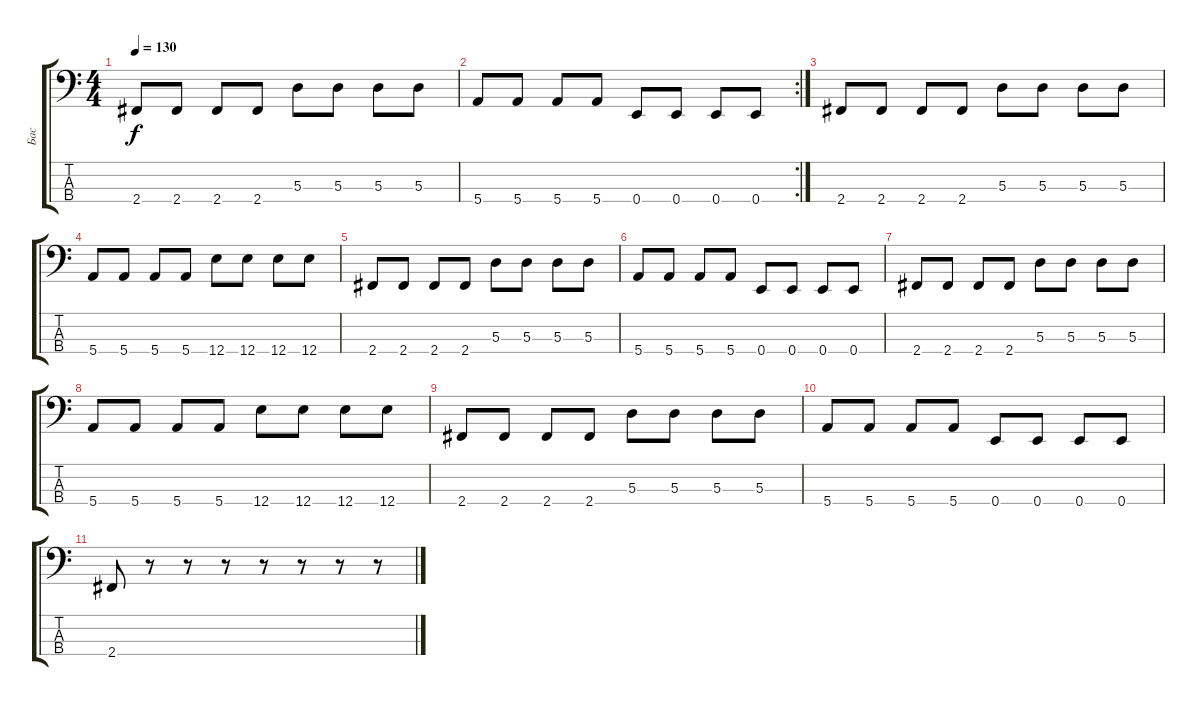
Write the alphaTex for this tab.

\track ("Бас" "Бас") {instrument electricbasspick}
\staff {score tabs}
\tuning (G2 D2 A1 E1) {hide}
\ts (4 4)
\tempo 130
\clef f4
\ks c
2.4.8{dy f} 2.4.8 2.4.8 2.4.8 5.3.8 5.3.8 5.3.8 5.3.8 |
\rc 2
5.4.8 5.4.8 5.4.8 5.4.8 0.4.8 0.4.8 0.4.8 0.4.8 |
2.4.8 2.4.8 2.4.8 2.4.8 5.3.8 5.3.8 5.3.8 5.3.8 |
5.4.8 5.4.8 5.4.8 5.4.8 12.4.8 12.4.8 12.4.8 12.4.8 |
2.4.8 2.4.8 2.4.8 2.4.8 5.3.8 5.3.8 5.3.8 5.3.8 |
5.4.8 5.4.8 5.4.8 5.4.8 0.4.8 0.4.8 0.4.8 0.4.8 |
2.4.8 2.4.8 2.4.8 2.4.8 5.3.8 5.3.8 5.3.8 5.3.8 |
5.4.8 5.4.8 5.4.8 5.4.8 12.4.8 12.4.8 12.4.8 12.4.8 |
2.4.8 2.4.8 2.4.8 2.4.8 5.3.8 5.3.8 5.3.8 5.3.8 |
5.4.8 5.4.8 5.4.8 5.4.8 0.4.8 0.4.8 0.4.8 0.4.8 |
2.4.8 r.8 r.8 r.8 r.8 r.8 r.8 r.8
